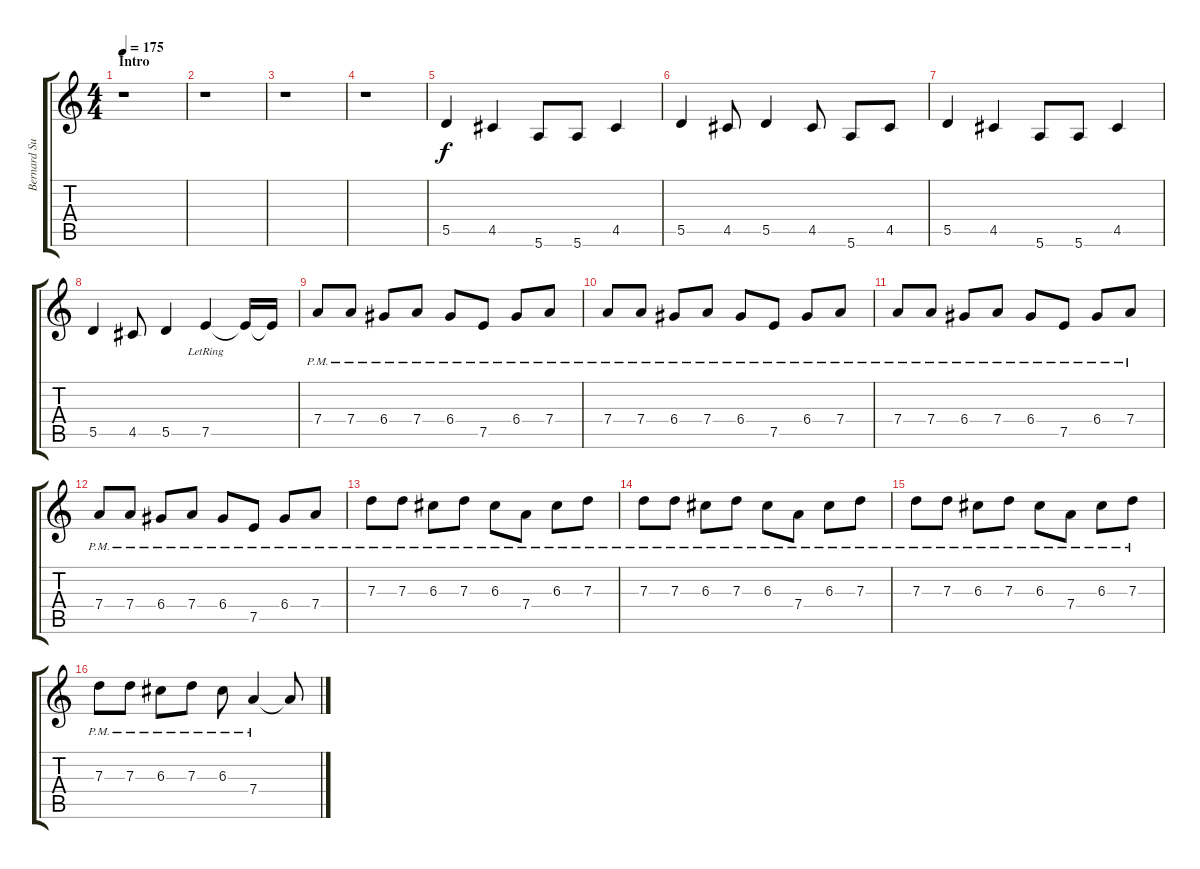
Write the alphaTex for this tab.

\track ("Bernard Sumner" "Bernard Su") {instrument overdrivenguitar}
\staff {score tabs}
\tuning (E4 B3 G3 D3 A2 E2) {hide}
\ts (4 4)
\section ("" "Intro")
\tempo 175
\clef g2
\ks c
r.1{dy f instrument overdrivenguitar} |
r.1 |
r.1 |
r.1 |
5.5.4 4.5.4 5.6.8 5.6.8 4.5.4 |
5.5.4 4.5.8 5.5.4 4.5.8 5.6.8 4.5.8 |
5.5.4 4.5.4 5.6.8 5.6.8 4.5.4 |
5.5.4 4.5.8 5.5.4 7.5{lr}.4 7.5{t}.16 7.5{t}.16 |
7.4{pm}.8 7.4{pm}.8 6.4{pm}.8 7.4{pm}.8 6.4{pm}.8 7.5{pm}.8 6.4{pm}.8 7.4{pm}.8 |
7.4{pm}.8 7.4{pm}.8 6.4{pm}.8 7.4{pm}.8 6.4{pm}.8 7.5{pm}.8 6.4{pm}.8 7.4{pm}.8 |
7.4{pm}.8 7.4{pm}.8 6.4{pm}.8 7.4{pm}.8 6.4{pm}.8 7.5{pm}.8 6.4{pm}.8 7.4{pm}.8 |
7.4{pm}.8 7.4{pm}.8 6.4{pm}.8 7.4{pm}.8 6.4{pm}.8 7.5{pm}.8 6.4{pm}.8 7.4{pm}.8 |
7.3{pm}.8 7.3{pm}.8 6.3{pm}.8 7.3{pm}.8 6.3{pm}.8 7.4{pm}.8 6.3{pm}.8 7.3{pm}.8 |
7.3{pm}.8 7.3{pm}.8 6.3{pm}.8 7.3{pm}.8 6.3{pm}.8 7.4{pm}.8 6.3{pm}.8 7.3{pm}.8 |
7.3{pm}.8 7.3{pm}.8 6.3{pm}.8 7.3{pm}.8 6.3{pm}.8 7.4{pm}.8 6.3{pm}.8 7.3{pm}.8 |
7.3{pm}.8 7.3{pm}.8 6.3{pm}.8 7.3{pm}.8 6.3{pm}.8 7.4{pm}.4 7.4{t}.8
